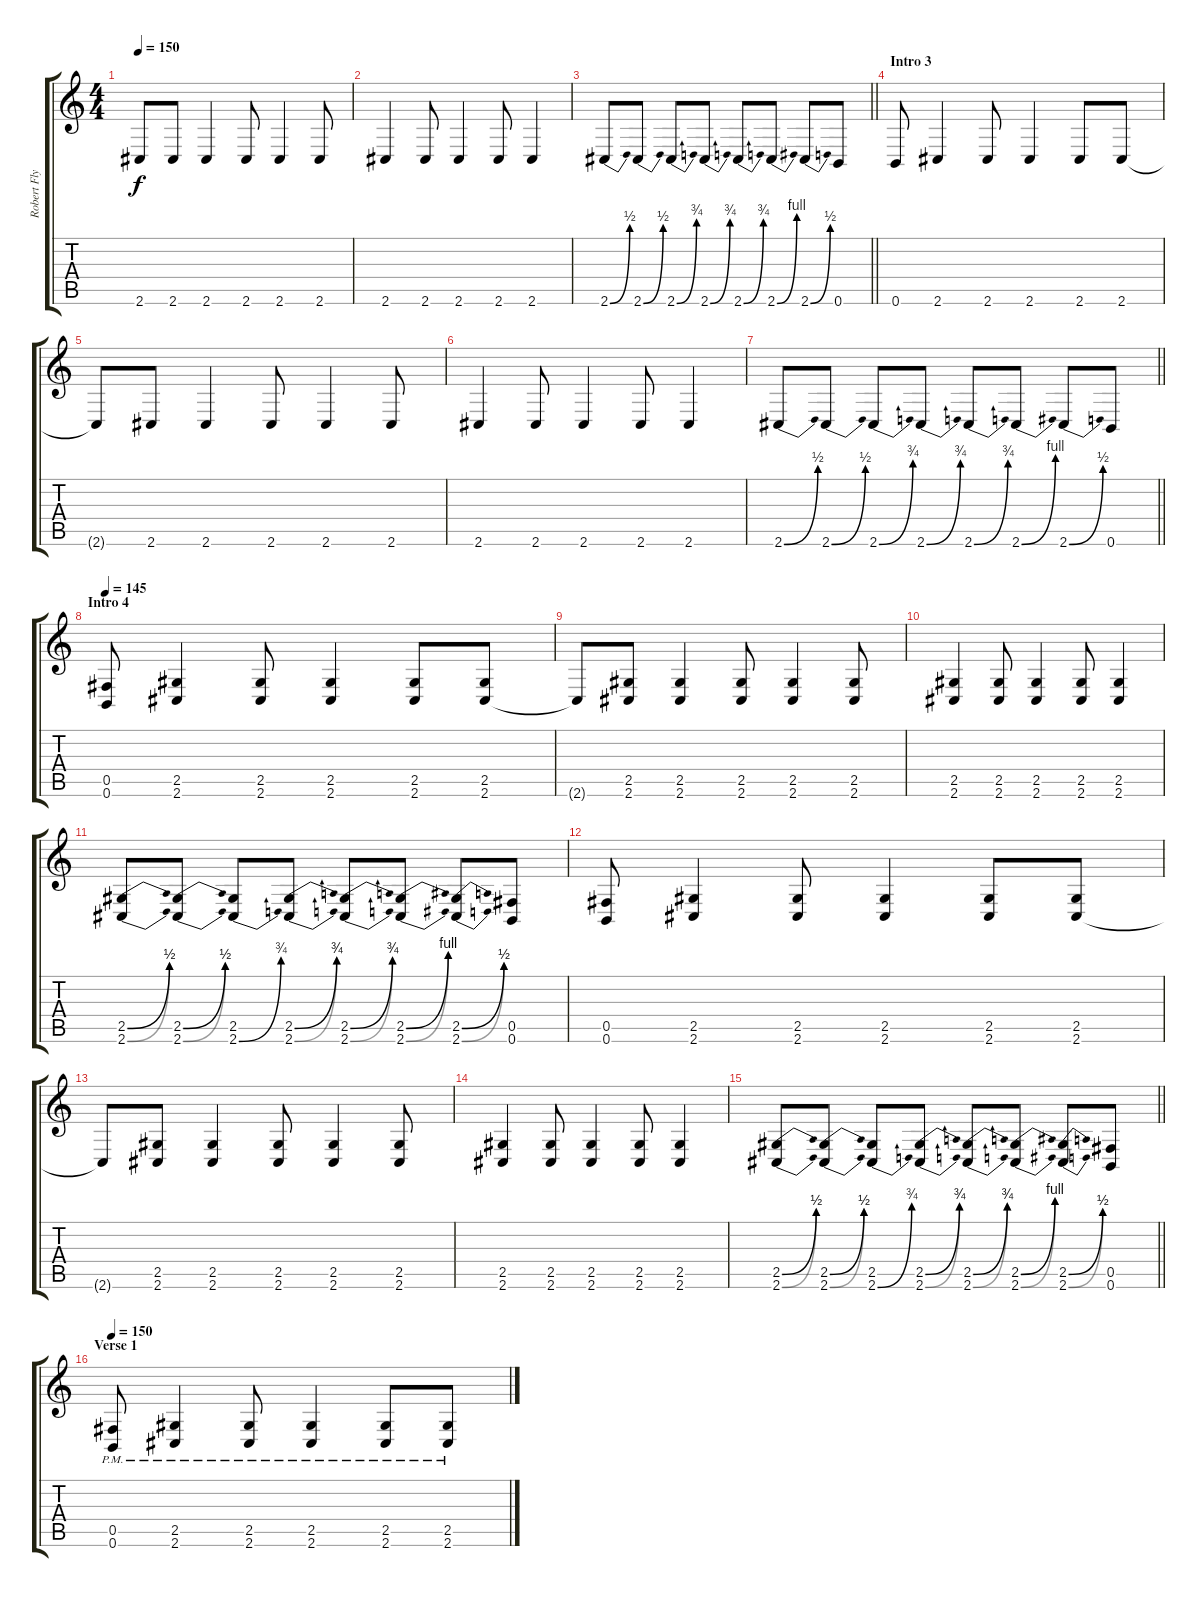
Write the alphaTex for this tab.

\track ("Robert Flynn" "Robert Fly") {instrument distortionguitar}
\staff {score tabs}
\tuning (Db4 Ab3 E3 B2 Gb2 B1) {hide}
\ts (4 4)
\tempo 150
\clef g2
\ks c
2.6{t}.8{dy f} 2.6.8 2.6.4 2.6.8 2.6.4 2.6.8 |
2.6.4 2.6.8 2.6.4 2.6.8 2.6.4 |
\barLineRight lightlight
2.6{be (bend 0 0 60 2)}.8 2.6{be (bend 0 0 60 2)}.8 2.6{be (bend 0 0 60 3)}.8 2.6{be (bend 0 0 60 3)}.8 2.6{be (bend 0 0 60 3)}.8 2.6{be (bend 0 0 60 4)}.8 2.6{be (bend 0 0 60 2)}.8 0.6.8 |
\section ("" "Intro 3")
0.6.8 2.6.4 2.6.8 2.6.4 2.6.8 2.6.8 |
2.6{t}.8 2.6.8 2.6.4 2.6.8 2.6.4 2.6.8 |
2.6.4 2.6.8 2.6.4 2.6.8 2.6.4 |
\barLineRight lightlight
2.6{be (bend 0 0 60 2)}.8 2.6{be (bend 0 0 60 2)}.8 2.6{be (bend 0 0 60 3)}.8 2.6{be (bend 0 0 60 3)}.8 2.6{be (bend 0 0 60 3)}.8 2.6{be (bend 0 0 60 4)}.8 2.6{be (bend 0 0 60 2)}.8 0.6.8 |
\section ("" "Intro 4")
\tempo 145
(0.5 0.6).8 (2.5 2.6).4 (2.5 2.6).8 (2.5 2.6).4 (2.5 2.6).8 (2.5 2.6).8 |
2.6{t}.8 (2.5 2.6).8 (2.5 2.6).4 (2.5 2.6).8 (2.5 2.6).4 (2.5 2.6).8 |
(2.5 2.6).4 (2.5 2.6).8 (2.5 2.6).4 (2.5 2.6).8 (2.5 2.6).4 |
(2.5{be (bend 0 0 60 2)} 2.6{be (bend 0 0 60 2)}).8 (2.5{be (bend 0 0 60 2)} 2.6{be (bend 0 0 60 2)}).8 (2.5 2.6{be (bend 0 0 60 3)}).8 (2.5{be (bend 0 0 60 3)} 2.6{be (bend 0 0 60 3)}).8 (2.5{be (bend 0 0 60 3)} 2.6{be (bend 0 0 60 3)}).8 (2.5{be (bend 0 0 60 4)} 2.6{be (bend 0 0 60 4)}).8 (2.5{be (bend 0 0 60 2)} 2.6{be (bend 0 0 60 2)}).8 (0.5 0.6).8 |
(0.5 0.6).8 (2.5 2.6).4 (2.5 2.6).8 (2.5 2.6).4 (2.5 2.6).8 (2.5 2.6).8 |
2.6{t}.8 (2.5 2.6).8 (2.5 2.6).4 (2.5 2.6).8 (2.5 2.6).4 (2.5 2.6).8 |
(2.5 2.6).4 (2.5 2.6).8 (2.5 2.6).4 (2.5 2.6).8 (2.5 2.6).4 |
\barLineRight lightlight
(2.5{be (bend 0 0 60 2)} 2.6{be (bend 0 0 60 2)}).8 (2.5{be (bend 0 0 60 2)} 2.6{be (bend 0 0 60 2)}).8 (2.5 2.6{be (bend 0 0 60 3)}).8 (2.5{be (bend 0 0 60 3)} 2.6{be (bend 0 0 60 3)}).8 (2.5{be (bend 0 0 60 3)} 2.6{be (bend 0 0 60 3)}).8 (2.5{be (bend 0 0 60 4)} 2.6{be (bend 0 0 60 4)}).8 (2.5{be (bend 0 0 60 2)} 2.6{be (bend 0 0 60 2)}).8 (0.5 0.6).8 |
\section ("" "Verse 1")
\tempo 150
(0.5{pm} 0.6{pm}).8 (2.5{pm} 2.6{pm}).4 (2.5{pm} 2.6{pm}).8 (2.5{pm} 2.6{pm}).4 (2.5{pm} 2.6{pm}).8 (2.5{pm} 2.6{pm}).8
